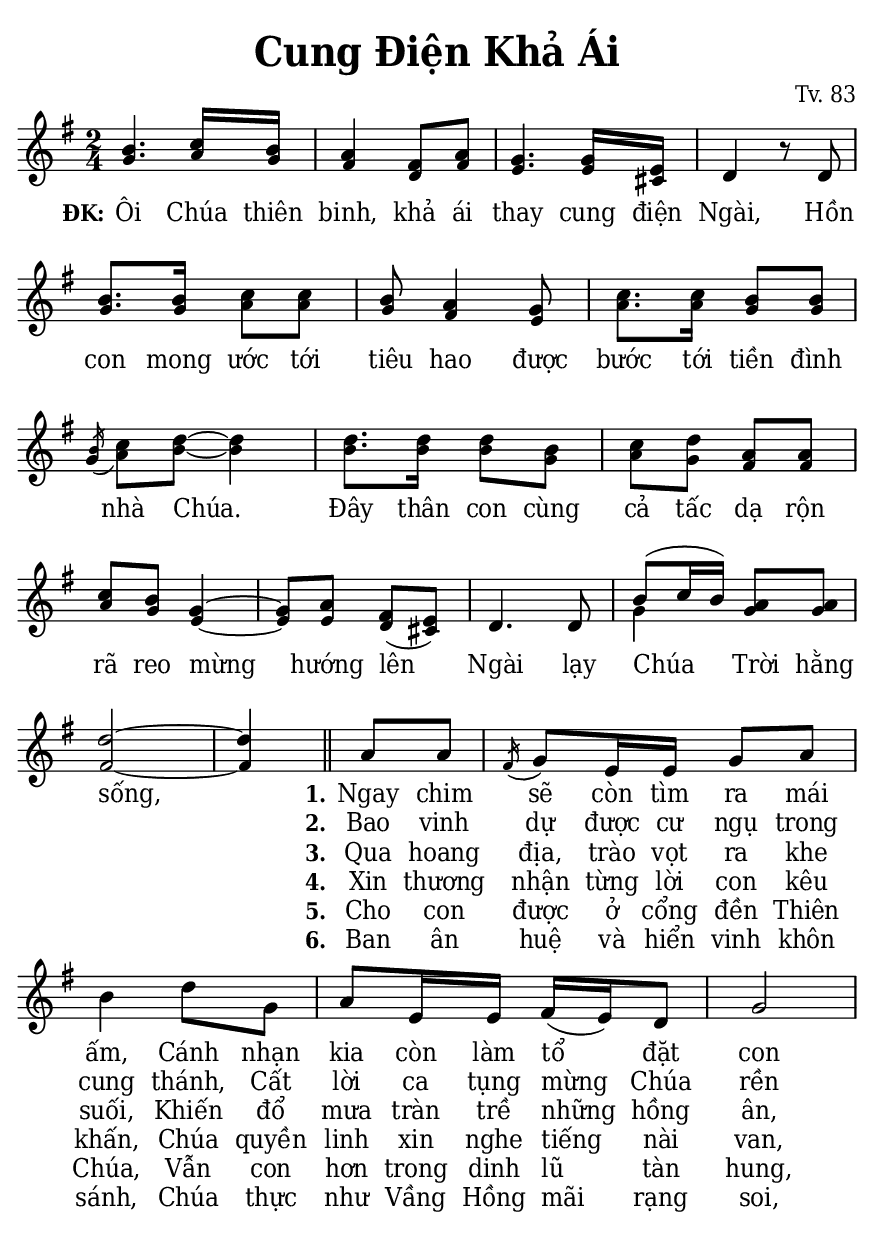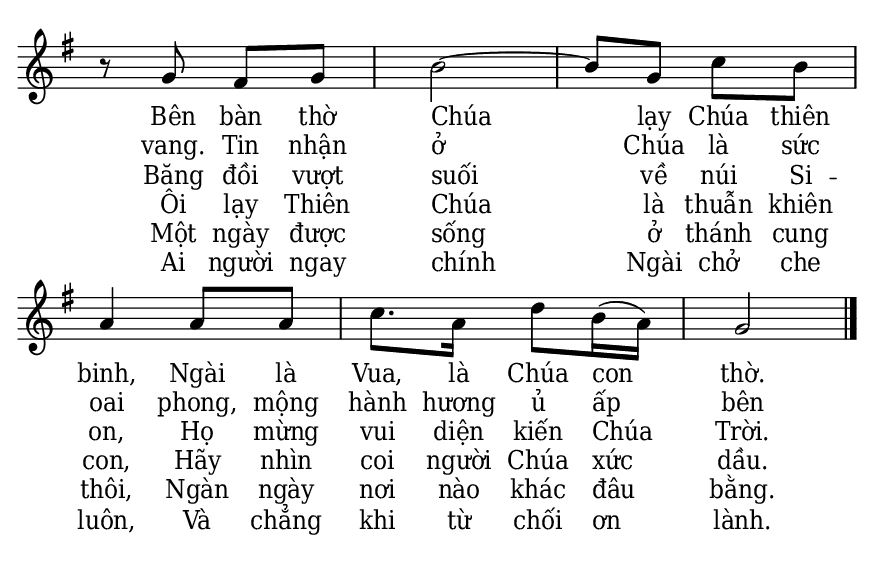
% Cài đặt chung\
\version "2.22.1"
\include "english.ly"

\header {
  title = \markup { \fontsize #1 "Cung Điện Khả Ái" }
  composer = "Tv. 83"
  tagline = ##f
}

% Nhạc phiên khúc
nhacPhienKhucSop = \relative c'' {
  b4. c16 b |
  a4 fs8 a |
  g4. g16 e |
  d4 r8 d |
  b'8. b16 c8 c |
  b a4 g8 |
  c8. c16 b8 b |
  \slashedGrace { b16 ( } c8) d ~ d4 |
  d8. d16 d8 b |
  c d a a |
  c b g4 ~ |
  g8 a fs (e) |
  d4. d8 |
  b' (c16 b) a8 a |
  d2 ~ |
  d4 \bar "||"
  
  a8 a |
  \slashedGrace { fs16 ( } g8) e16 e g8 a |
  b4 d8 g, |
  a e16 e fs (e) d8 |
  g2 |
  r8 g fs g |
  b2 ~ |
  b8 g c b |
  a4 a8 a |
  c8. a16 d8 b16 (a) |
  g2 \bar "|."
}

nhacPhienKhucAlto = \relative c'' {
  g4. a16 g |
  fs4 d8 fs |
  e4. e16 cs |
  d4 r8 d |
  g8. g16 a8 a |
  g fs4 e8 |
  a8. a16 g8 g |
  \slashedGrace { g16 ( } a8) b8 ~ b4 |
  b8. b16 b8 g |
  a g fs fs |
  a g e4 ~ |
  e8 e d (cs) |
  d4. d8 |
  g4 g8 g |
  fs2 ~ |
  fs4
}

% Lời phiên khúc
loiPhienKhucSop = \lyrics {
  \set stanza = "ĐK:"
  Ôi Chúa thiên binh, khả ái thay cung điện Ngài,
  Hồn con mong ước tới tiêu hao
  được bước tới tiền đình nhà Chúa.
  Đây thân con cùng cả tấc dạ
  rộn rã reo mừng hướng lên Ngài
  lạy Chúa Trời hằng sống,
  <<
    {
      \set stanza = "1."
      Ngay chim sẽ còn tìm ra mái ấm,
      Cánh nhạn kia còn làm tổ đặt con
      Bên bàn thờ Chúa lạy Chúa thiên binh,
      Ngài là Vua, là Chúa con thờ.
    }
    \new Lyrics {
	    \set associatedVoice = "beSop"
	    \set stanza = "2."
	    Bao vinh dự được cư ngụ trong cung thánh,
	    Cất lời ca tụng mừng Chúa rền vang.
	    Tin nhận ở Chúa là sức oai phong,
	    mộng hành hương ủ ấp bên lòng.
    }
    \new Lyrics {
	    \set associatedVoice = "beSop"
	    \set stanza = "3."
	    Qua hoang địa, trào vọt ra khe suối,
	    Khiến đổ mưa tràn trề những hồng ân,
	    Băng đồi vượt suối về núi Si -- on,
	    Họ mừng vui diện kiến Chúa Trời.
    }
    \new Lyrics {
	    \set associatedVoice = "beSop"
	    \set stanza = "4."
	    Xin thương nhận từng lời con kêu khấn,
	    Chúa quyền linh xin nghe tiếng nài van,
	    Ôi lạy Thiên Chúa là thuẫn khiên con,
	    Hãy nhìn coi người Chúa xức dầu.
    }
    \new Lyrics {
	    \set associatedVoice = "beSop"
	    \set stanza = "5."
	    Cho con được ở cổng đền Thiên Chúa,
	    Vẫn con hơn trong dinh lũ tàn hung,
	    Một ngày được sống ở thánh cung thôi,
	    Ngàn ngày nơi nào khác đâu bằng.
    }
    \new Lyrics {
	    \set associatedVoice = "beSop"
	    \set stanza = "6."
	    Ban ân huệ và hiển vinh khôn sánh,
	    Chúa thực như Vầng Hồng mãi rạng soi,
	    Ai người ngay chính Ngài chở che luôn,
	    Và chẳng khi từ chối ơn lành.
    }
  >>
}

% Dàn trang
\paper {
  #(set-paper-size "a5")
  top-margin = 3\mm
  bottom-margin = 3\mm
  left-margin = 3\mm
  right-margin = 3\mm
  indent = #0
  #(define fonts
	 (make-pango-font-tree "Deja Vu Serif Condensed"
	 		       "Deja Vu Serif Condensed"
			       "Deja Vu Serif Condensed"
			       (/ 20 20)))
  print-page-number = ##f
  %page-count = #1
}

TongNhip = {
  \key g \major \time 2/4
  \set Timing.beamExceptions = #'()
  \set Timing.baseMoment = #(ly:make-moment 1/4)
}

% Đổi kích thước nốt cho bè phụ
notBePhu =
#(define-music-function (font-size music) (number? ly:music?)
   (for-some-music
     (lambda (m)
       (if (music-is-of-type? m 'rhythmic-event)
           (begin
             (set! (ly:music-property m 'tweaks)
                   (cons `(font-size . ,font-size)
                         (ly:music-property m 'tweaks)))
             #t)
           #f))
     music)
   music)

\score {
  \new ChoirStaff <<
    \new Staff \with {
        \consists "Merge_rests_engraver"
        printPartCombineTexts = ##f
      }
      <<
      \new Voice \TongNhip \partCombine 
        \nhacPhienKhucSop
        \notBePhu -1 { \nhacPhienKhucAlto }
      \new NullVoice = beSop \nhacPhienKhucSop
      \new Lyrics \lyricsto beSop \loiPhienKhucSop
      >>
  >>
  \layout {
    \override Lyrics.LyricSpace.minimum-distance = #1.5
    \override Score.BarNumber.break-visibility = ##(#f #f #f)
    \override Score.SpacingSpanner.uniform-stretching = ##t
  } 
}
